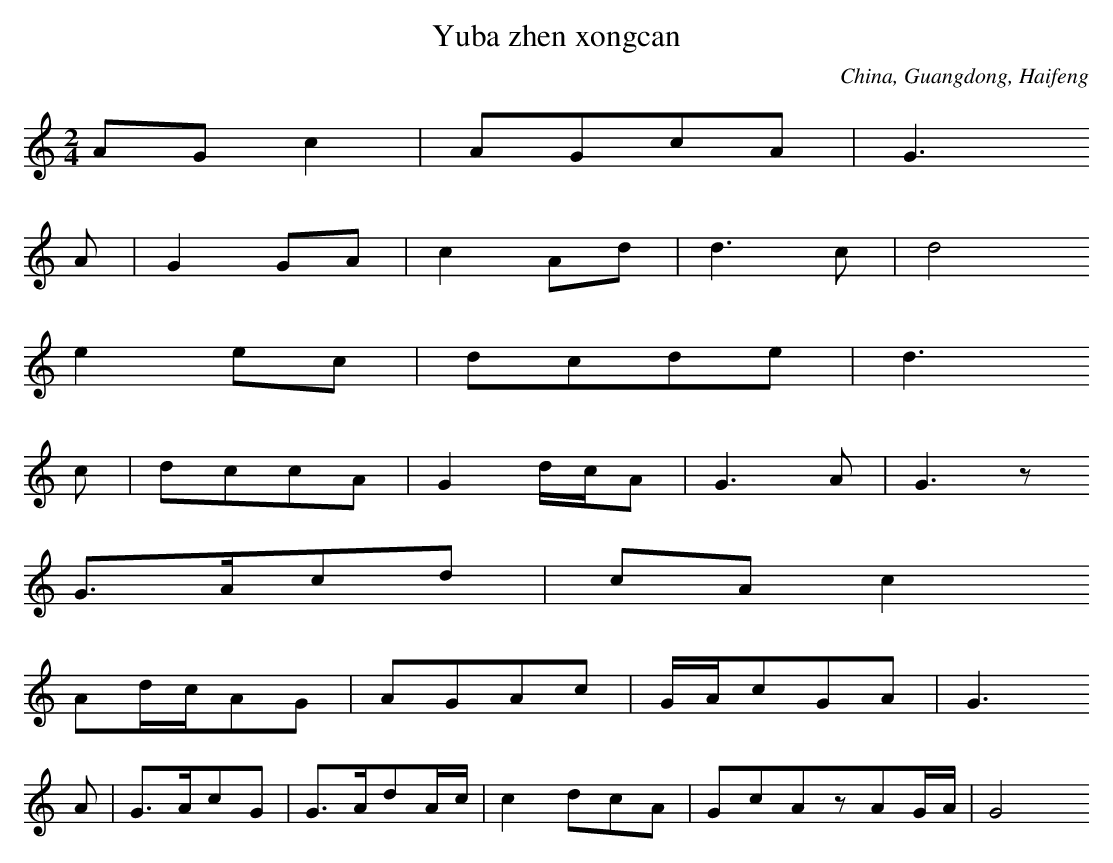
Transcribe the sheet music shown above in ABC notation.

X:1
T: Yuba zhen xongcan
O: China, Guangdong, Haifeng
M: 2/4
L: 1/16
K: C
A2G2c4 | A2G2c2A2 | G6
A2 | G4G2A2 | c4A2d2 | d6c2 | d8
e4e2c2 | d2c2d2e2 | d6
c2 | d2c2c2A2 | G4dcA2 | G6A2 | G6z2
G3Ac2d2 | c2A2c4
A2dcA2G2 | A2G2A2c2 | GAc2G2A2 | G6
A2 | G3Ac2G2 | G3Ad2Ac | c4d2c2A2 | G2c2A2z2A2GA | G8
